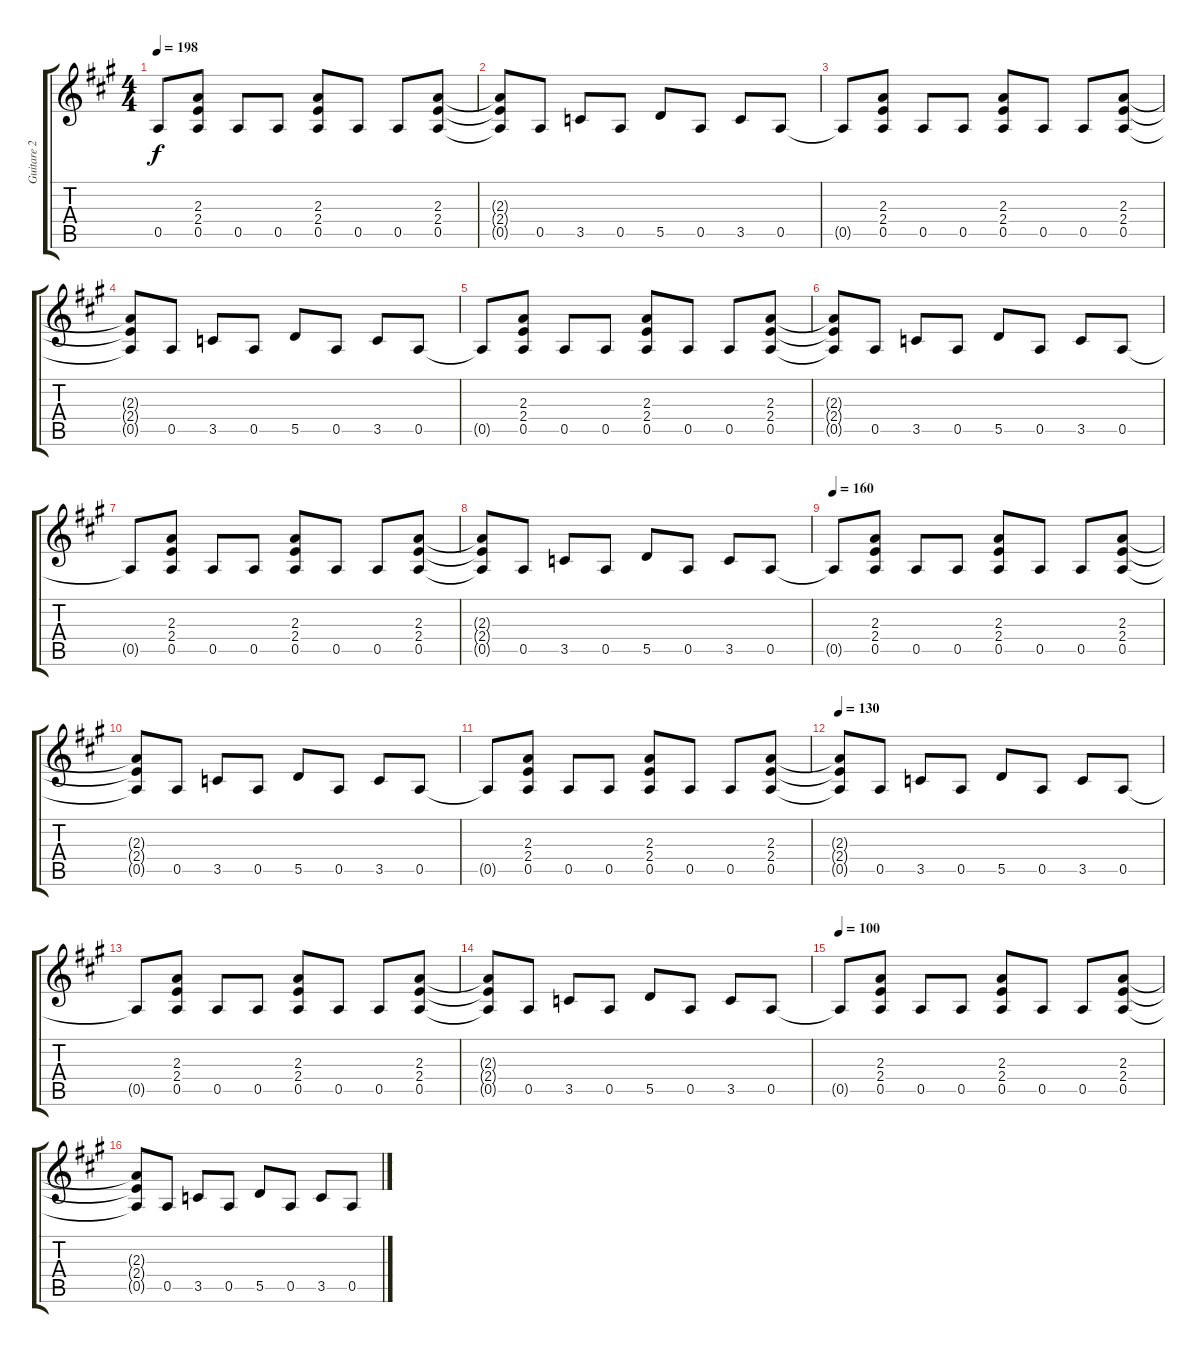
\track ("Guitare 2 (Malcom Young)" "Guitare 2 ") {instrument overdrivenguitar}
\staff {score tabs}
\tuning (E4 B3 G3 D3 A2 E2) {hide}
\ts (4 4)
\tempo 198
\clef g2
\ks a
0.5{t}.8{dy f} (2.3 2.4 0.5).8 0.5.8 0.5.8 (2.3 2.4 0.5).8 0.5.8 0.5.8 (2.3 2.4 0.5).8 |
(2.3{t} 2.4{t} 0.5{t}).8 0.5.8 3.5.8 0.5.8 5.5.8 0.5.8 3.5.8 0.5.8 |
0.5{t}.8 (2.3 2.4 0.5).8 0.5.8 0.5.8 (2.3 2.4 0.5).8 0.5.8 0.5.8 (2.3 2.4 0.5).8 |
(2.3{t} 2.4{t} 0.5{t}).8 0.5.8 3.5.8 0.5.8 5.5.8 0.5.8 3.5.8 0.5.8 |
0.5{t}.8 (2.3 2.4 0.5).8 0.5.8 0.5.8 (2.3 2.4 0.5).8 0.5.8 0.5.8 (2.3 2.4 0.5).8 |
(2.3{t} 2.4{t} 0.5{t}).8 0.5.8 3.5.8 0.5.8 5.5.8 0.5.8 3.5.8 0.5.8 |
0.5{t}.8 (2.3 2.4 0.5).8 0.5.8 0.5.8 (2.3 2.4 0.5).8 0.5.8 0.5.8 (2.3 2.4 0.5).8 |
(2.3{t} 2.4{t} 0.5{t}).8 0.5.8 3.5.8 0.5.8 5.5.8 0.5.8 3.5.8 0.5.8 |
\tempo 160
0.5{t}.8 (2.3 2.4 0.5).8 0.5.8 0.5.8 (2.3 2.4 0.5).8 0.5.8 0.5.8 (2.3 2.4 0.5).8 |
(2.3{t} 2.4{t} 0.5{t}).8 0.5.8 3.5.8 0.5.8 5.5.8 0.5.8 3.5.8 0.5.8 |
0.5{t}.8 (2.3 2.4 0.5).8 0.5.8 0.5.8 (2.3 2.4 0.5).8 0.5.8 0.5.8 (2.3 2.4 0.5).8 |
\tempo 130
(2.3{t} 2.4{t} 0.5{t}).8 0.5.8 3.5.8 0.5.8 5.5.8 0.5.8 3.5.8 0.5.8 |
0.5{t}.8 (2.3 2.4 0.5).8 0.5.8 0.5.8 (2.3 2.4 0.5).8 0.5.8 0.5.8 (2.3 2.4 0.5).8 |
(2.3{t} 2.4{t} 0.5{t}).8 0.5.8 3.5.8 0.5.8 5.5.8 0.5.8 3.5.8 0.5.8 |
\tempo 100
0.5{t}.8 (2.3 2.4 0.5).8 0.5.8 0.5.8 (2.3 2.4 0.5).8 0.5.8 0.5.8 (2.3 2.4 0.5).8 |
(2.3{t} 2.4{t} 0.5{t}).8 0.5.8 3.5.8 0.5.8 5.5.8 0.5.8 3.5.8 0.5.8
